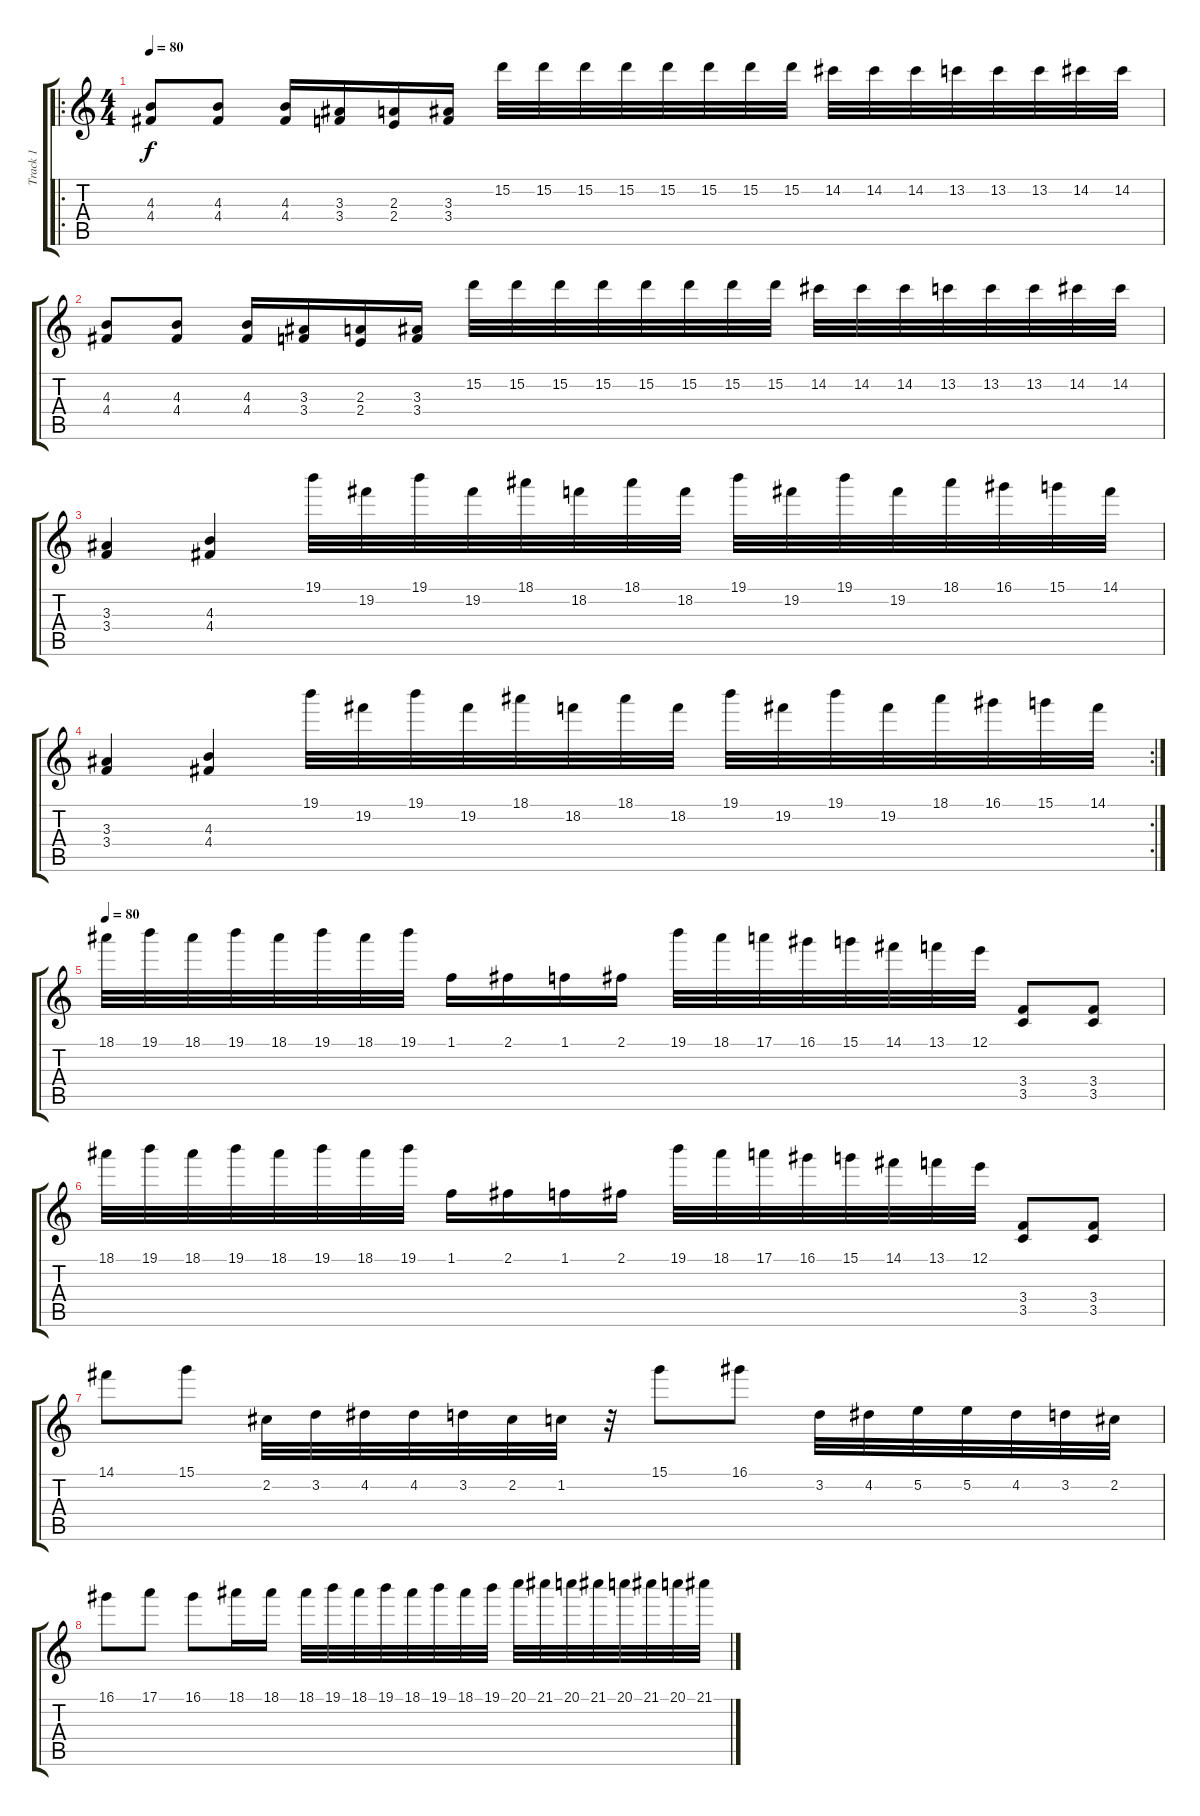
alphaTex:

\track ("Track 1" "Track 1") {instrument overdrivenguitar}
\staff {score tabs}
\tuning (E4 B3 G3 D3 A2 E2) {hide}
\ro
\ts (4 4)
\tempo 80
\clef g2
\ks c
(4.3 4.4).8{dy f} (4.3 4.4).8 (4.3 4.4).16 (3.3 3.4).16 (2.3 2.4).16 (3.3 3.4).16 15.2.32 15.2.32 15.2.32 15.2.32 15.2.32 15.2.32 15.2.32 15.2.32 14.2.32 14.2.32 14.2.32 13.2.32 13.2.32 13.2.32 14.2.32 14.2.32 |
(4.3 4.4).8 (4.3 4.4).8 (4.3 4.4).16 (3.3 3.4).16 (2.3 2.4).16 (3.3 3.4).16 15.2.32 15.2.32 15.2.32 15.2.32 15.2.32 15.2.32 15.2.32 15.2.32 14.2.32 14.2.32 14.2.32 13.2.32 13.2.32 13.2.32 14.2.32 14.2.32 |
(3.3 3.4).4 (4.3 4.4).4 19.1.32 19.2.32 19.1.32 19.2.32 18.1.32 18.2.32 18.1.32 18.2.32 19.1.32 19.2.32 19.1.32 19.2.32 18.1.32 16.1.32 15.1.32 14.1.32 |
\rc 2
(3.3 3.4).4 (4.3 4.4).4 19.1.32 19.2.32 19.1.32 19.2.32 18.1.32 18.2.32 18.1.32 18.2.32 19.1.32 19.2.32 19.1.32 19.2.32 18.1.32 16.1.32 15.1.32 14.1.32 |
\tempo 80
18.1.32 19.1.32 18.1.32 19.1.32 18.1.32 19.1.32 18.1.32 19.1.32 1.1.16 2.1.16 1.1.16 2.1.16 19.1.32 18.1.32 17.1.32 16.1.32 15.1.32 14.1.32 13.1.32 12.1.32 (3.4 3.5).8 (3.4 3.5).8 |
18.1.32 19.1.32 18.1.32 19.1.32 18.1.32 19.1.32 18.1.32 19.1.32 1.1.16 2.1.16 1.1.16 2.1.16 19.1.32 18.1.32 17.1.32 16.1.32 15.1.32 14.1.32 13.1.32 12.1.32 (3.4 3.5).8 (3.4 3.5).8 |
14.1.8 15.1.8 2.2.32 3.2.32 4.2.32 4.2.32 3.2.32 2.2.32 1.2.32 r.32 15.1.8 16.1.8 3.2.32 4.2.32 5.2.32 5.2.32 4.2.32 3.2.32 2.2.32 |
16.1.8 17.1.8 16.1.8 18.1.16 18.1.16 18.1.32 19.1.32 18.1.32 19.1.32 18.1.32 19.1.32 18.1.32 19.1.32 20.1.32 21.1.32 20.1.32 21.1.32 20.1.32 21.1.32 20.1.32 21.1.32
